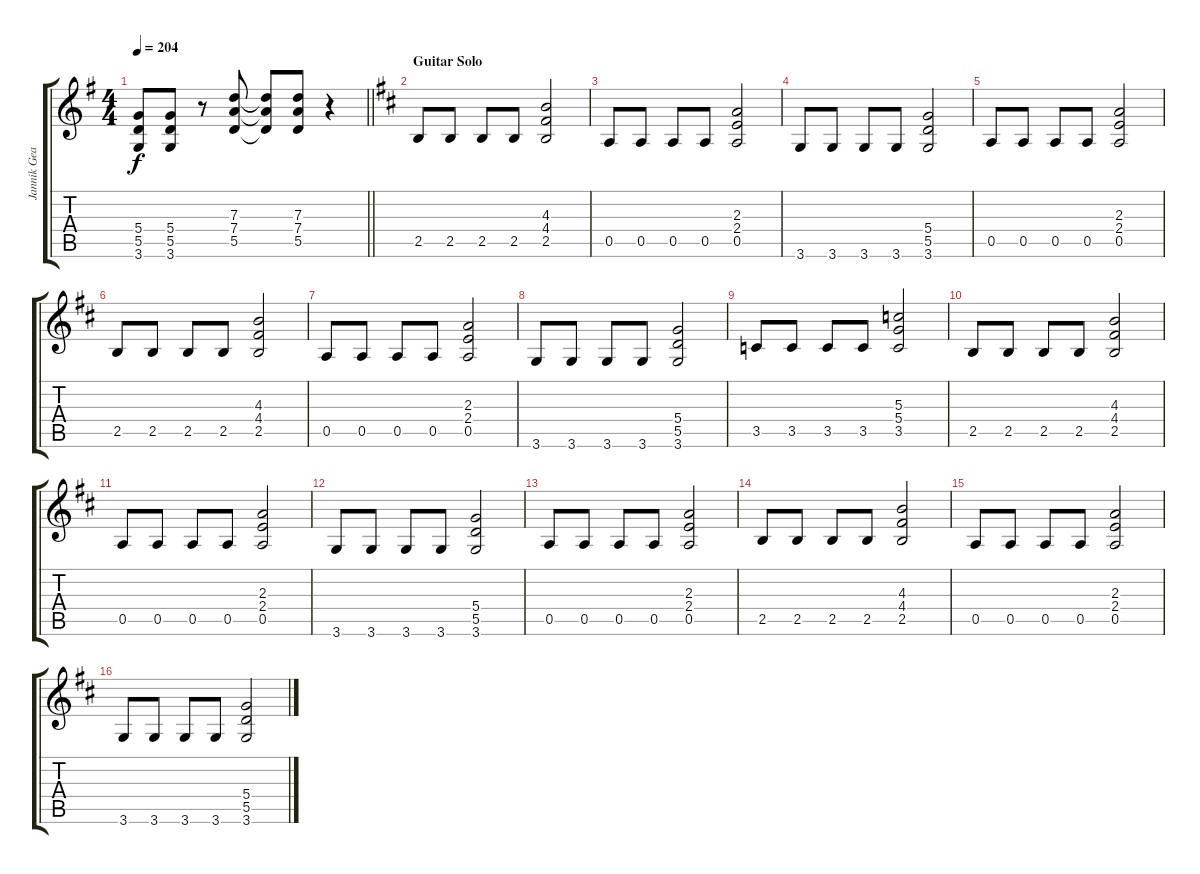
\track ("Jannik Gears (Guitar)" "Jannik Gea") {instrument distortionguitar}
\staff {score tabs}
\tuning (E4 B3 G3 D3 A2 E2) {hide}
\ts (4 4)
\tempo 204
\clef g2
\barLineRight lightlight
\ks eminor
(5.4{t} 5.5{t} 3.6{t}).8{dy f} (5.4 5.5 3.6).8 r.8 (7.3 7.4 5.5).8 (7.3{t} 7.4{t} 5.5{t}).8 (7.3 7.4 5.5).8 r.4 |
\section ("" "Guitar Solo")
\ks bminor
2.5.8 2.5.8 2.5.8 2.5.8 (4.3 4.4 2.5).2 |
0.5.8 0.5.8 0.5.8 0.5.8 (2.3 2.4 0.5).2 |
3.6.8 3.6.8 3.6.8 3.6.8 (5.4 5.5 3.6).2 |
0.5.8 0.5.8 0.5.8 0.5.8 (2.3 2.4 0.5).2 |
2.5.8 2.5.8 2.5.8 2.5.8 (4.3 4.4 2.5).2 |
0.5.8 0.5.8 0.5.8 0.5.8 (2.3 2.4 0.5).2 |
3.6.8 3.6.8 3.6.8 3.6.8 (5.4 5.5 3.6).2 |
3.5.8 3.5.8 3.5.8 3.5.8 (5.3 5.4 3.5).2 |
2.5.8 2.5.8 2.5.8 2.5.8 (4.3 4.4 2.5).2 |
0.5.8 0.5.8 0.5.8 0.5.8 (2.3 2.4 0.5).2 |
3.6.8 3.6.8 3.6.8 3.6.8 (5.4 5.5 3.6).2 |
0.5.8 0.5.8 0.5.8 0.5.8 (2.3 2.4 0.5).2 |
2.5.8 2.5.8 2.5.8 2.5.8 (4.3 4.4 2.5).2 |
0.5.8 0.5.8 0.5.8 0.5.8 (2.3 2.4 0.5).2 |
3.6.8 3.6.8 3.6.8 3.6.8 (5.4 5.5 3.6).2
